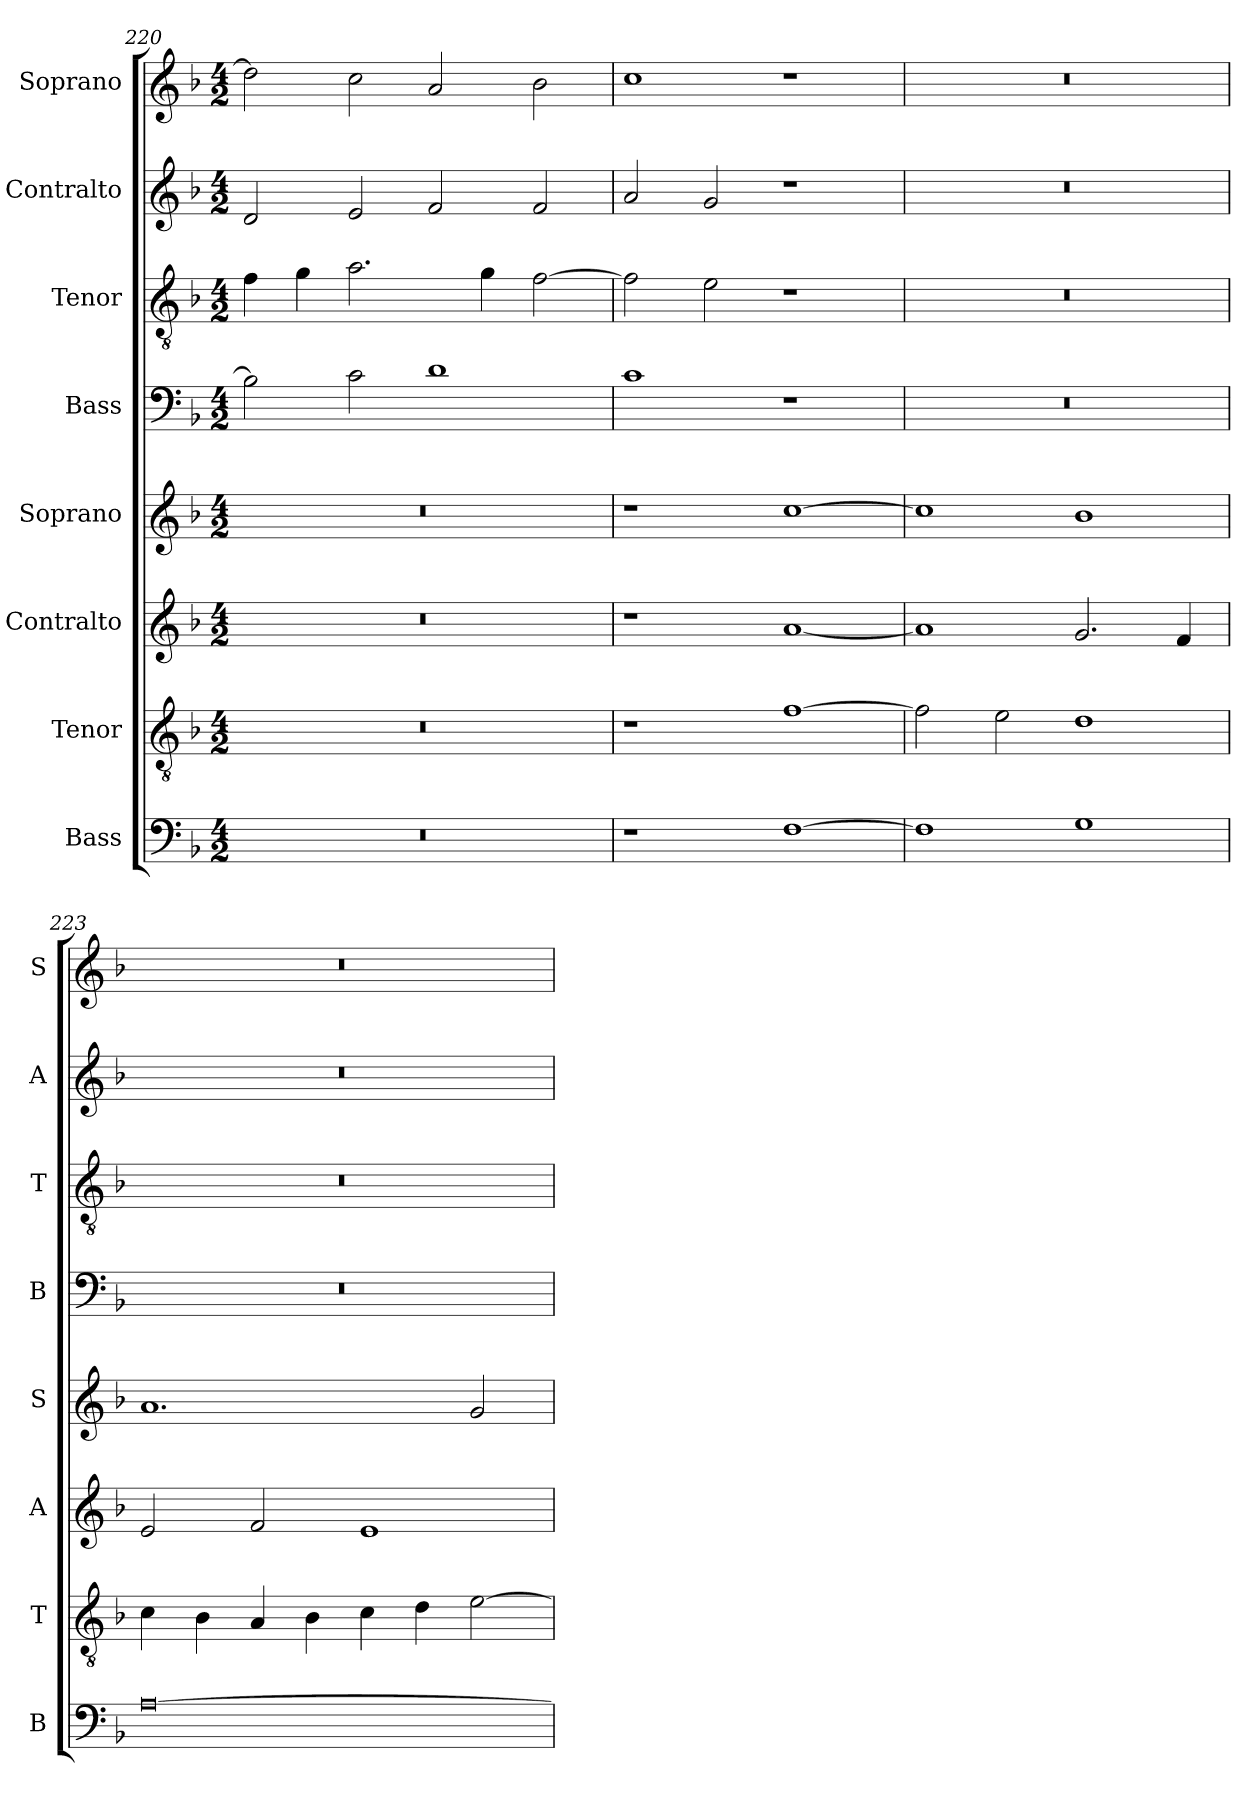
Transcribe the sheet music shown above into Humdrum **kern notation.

**kern	**kern	**kern	**kern	**kern	**kern	**kern	**kern
*part8	*part7	*part6	*part5	*part4	*part3	*part2	*part1
*staff8	*staff7	*staff6	*staff5	*staff4	*staff3	*staff2	*staff1
*I"Bass	*I"Tenor	*I"Contralto	*I"Soprano	*I"Bass	*I"Tenor	*I"Contralto	*I"Soprano
*I'B	*I'T	*I'A	*I'S	*I'B	*I'T	*I'A	*I'S
*clefF4	*clefGv2	*clefG2	*clefG2	*clefF4	*clefGv2	*clefG2	*clefG2
*k[b-]	*k[b-]	*k[b-]	*k[b-]	*k[b-]	*k[b-]	*k[b-]	*k[b-]
*G:dor	*G:dor	*G:dor	*G:dor	*G:dor	*G:dor	*G:dor	*G:dor
*M4/2	*M4/2	*M4/2	*M4/2	*M4/2	*M4/2	*M4/2	*M4/2
=220	=220	=220	=220	=220	=220	=220	=220
0r	0r	0r	0r	2B-]	4f	2d	2dd]
.	.	.	.	.	4g	.	.
.	.	.	.	2c	2.a	2e	2cc
.	.	.	.	1d	.	2f	2a
.	.	.	.	.	4g	.	.
.	.	.	.	.	[2f	2f	2b-
=221	=221	=221	=221	=221	=221	=221	=221
1r	1r	1r	1r	1c	2f]	2a	1cc
.	.	.	.	.	2e	2g	.
[1F	[1f	[1a	[1cc	1r	1r	1r	1r
=222	=222	=222	=222	=222	=222	=222	=222
1F]	2f]	1a]	1cc]	0r	0r	0r	0r
.	2e	.	.	.	.	.	.
1G	1d	2.g	1b-	.	.	.	.
.	.	4f	.	.	.	.	.
=223	=223	=223	=223	=223	=223	=223	=223
[0A	4c	2e	1.a	0r	0r	0r	0r
.	4B-	.	.	.	.	.	.
.	4A	2f	.	.	.	.	.
.	4B-	.	.	.	.	.	.
.	4c	1e	.	.	.	.	.
.	4d	.	.	.	.	.	.
.	[2e	.	2g	.	.	.	.
=	=	=	=	=	=	=	=
*-	*-	*-	*-	*-	*-	*-	*-
